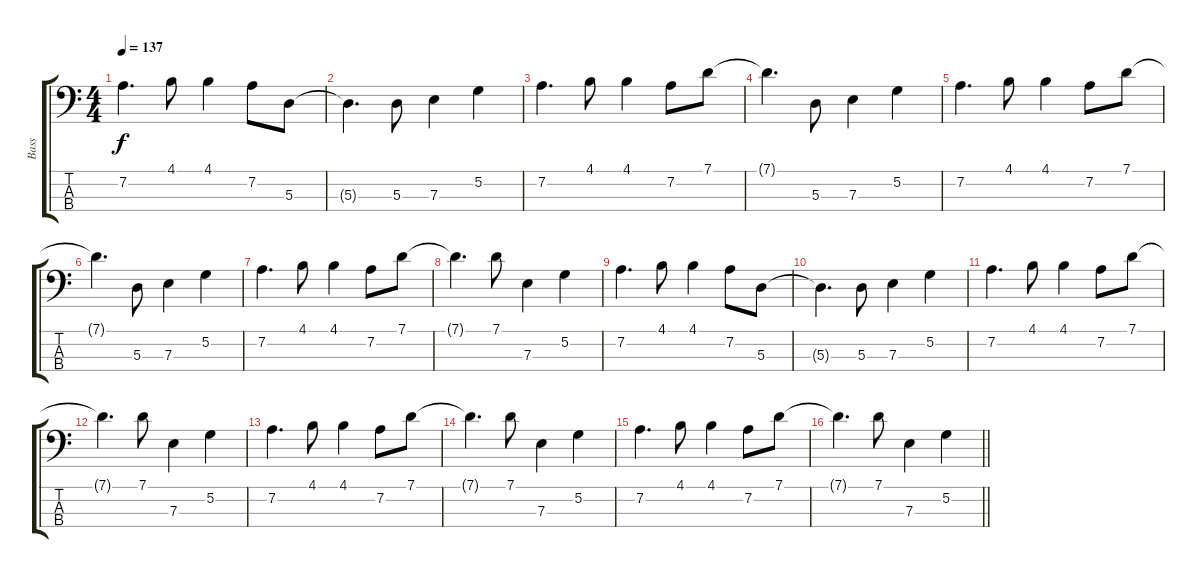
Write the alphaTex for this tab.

\track ("Bass" "Bass") {instrument electricbassfinger}
\staff {score tabs}
\tuning (G2 D2 A1 E1) {hide}
\ts (4 4)
\tempo 137
\clef f4
\ks c
7.2.4{d dy f instrument electricbassfinger} 4.1.8 4.1.4 7.2.8 5.3.8 |
5.3{t}.4{d} 5.3.8 7.3.4 5.2.4 |
7.2.4{d} 4.1.8 4.1.4 7.2.8 7.1.8 |
7.1{t}.4{d} 5.3.8 7.3.4 5.2.4 |
7.2.4{d} 4.1.8 4.1.4 7.2.8 7.1.8 |
7.1{t}.4{d} 5.3.8 7.3.4 5.2.4 |
7.2.4{d} 4.1.8 4.1.4 7.2.8 7.1.8 |
7.1{t}.4{d} 7.1.8 7.3.4 5.2.4 |
7.2.4{d} 4.1.8 4.1.4 7.2.8 5.3.8 |
5.3{t}.4{d} 5.3.8 7.3.4 5.2.4 |
7.2.4{d} 4.1.8 4.1.4 7.2.8 7.1.8 |
7.1{t}.4{d} 7.1.8 7.3.4 5.2.4 |
7.2.4{d} 4.1.8 4.1.4 7.2.8 7.1.8 |
7.1{t}.4{d} 7.1.8 7.3.4 5.2.4 |
7.2.4{d} 4.1.8 4.1.4 7.2.8 7.1.8 |
\barLineRight lightlight
7.1{t}.4{d} 7.1.8 7.3.4 5.2.4
